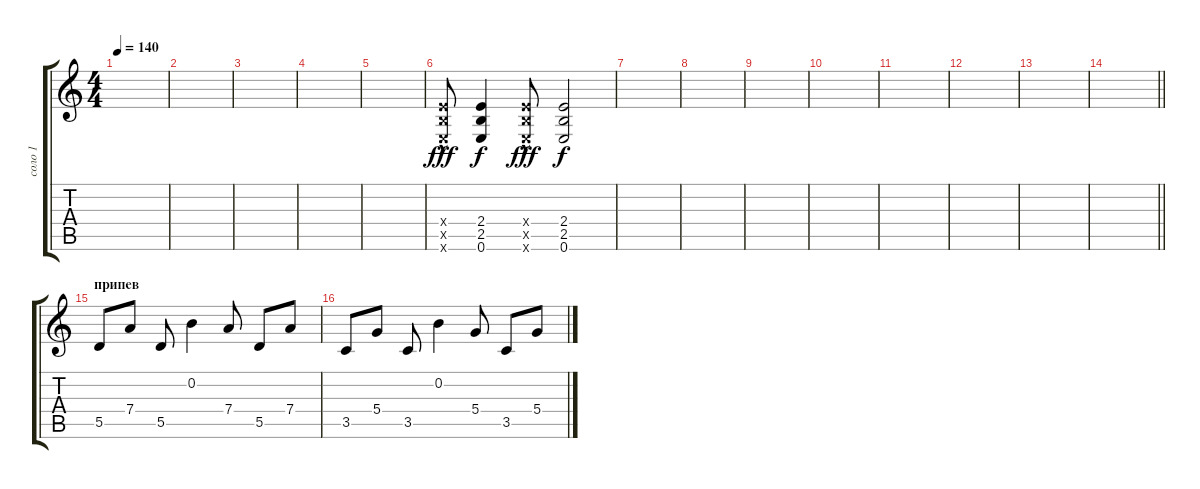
\track ("соло 1" "соло 1") {instrument overdrivenguitar}
\staff {score tabs}
\tuning (E4 B3 G3 D3 A2 E2) {hide}
\ts (4 4)
\tempo 140
\clef g2
\ks c
|
|
|
|
|
(2.4{hac x} 2.5{hac x} 0.6{hac x}).8{dy fff} (2.4 2.5 0.6).4{dy f} (2.4{hac x} 2.5{hac x} 0.6{hac x}).8{dy fff} (2.4 2.5 0.6).2{dy f} |
|
|
|
|
|
|
|
\barLineRight lightlight
|
\section ("" "припев")
5.5.8{volume 11 instrument acousticguitarsteel} 7.4.8 5.5.8 0.2.4 7.4.8 5.5.8 7.4.8 |
3.5.8 5.4.8 3.5.8 0.2.4 5.4.8 3.5.8 5.4.8
